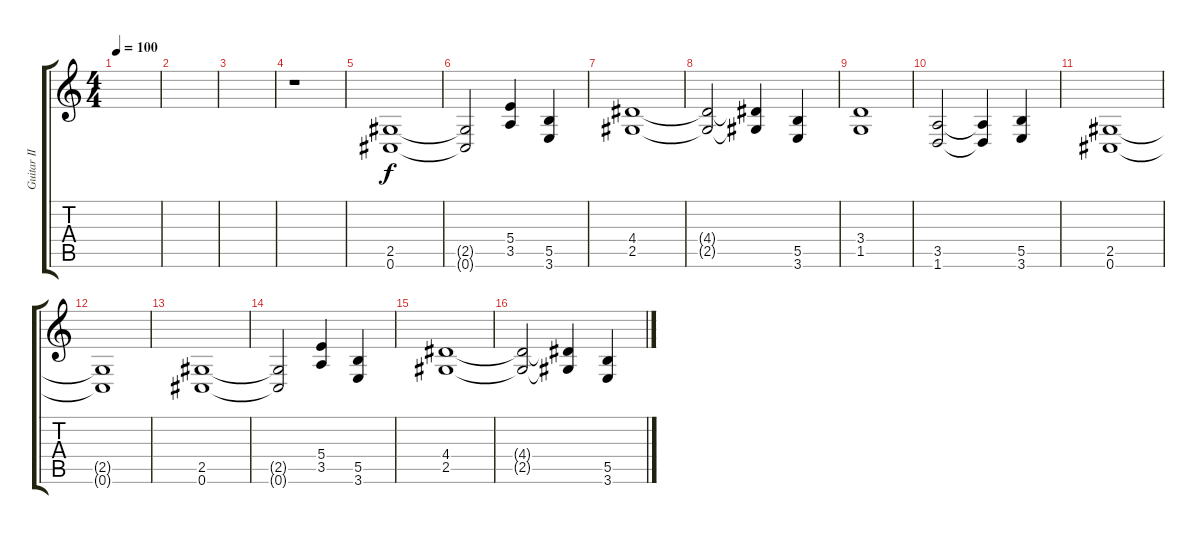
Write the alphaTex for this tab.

\track ("Guitar II" "Guitar II") {instrument distortionguitar}
\staff {score tabs}
\tuning (Db4 Ab3 E3 B2 Gb2 Db2) {hide}
\ts (4 4)
\tempo 100
\clef g2
\ks c
|
|
|
r.1 |
(2.5 0.6).1 |
(2.5{t} 0.6{t}).2 (5.4 3.5).4 (5.5 3.6).4 |
(4.4 2.5).1 |
(4.4{t} 2.5{t}).2 (4.4{t} 2.5{t}).4 (5.5 3.6).4 |
(3.4 1.5).1 |
(3.5 1.6).2 (3.5{t} 1.6{t}).4 (5.5 3.6).4 |
(2.5 0.6).1 |
(2.5{t} 0.6{t}).1 |
(2.5 0.6).1 |
(2.5{t} 0.6{t}).2 (5.4 3.5).4 (5.5 3.6).4 |
(4.4 2.5).1 |
(4.4{t} 2.5{t}).2 (4.4{t} 2.5{t}).4 (5.5 3.6).4
